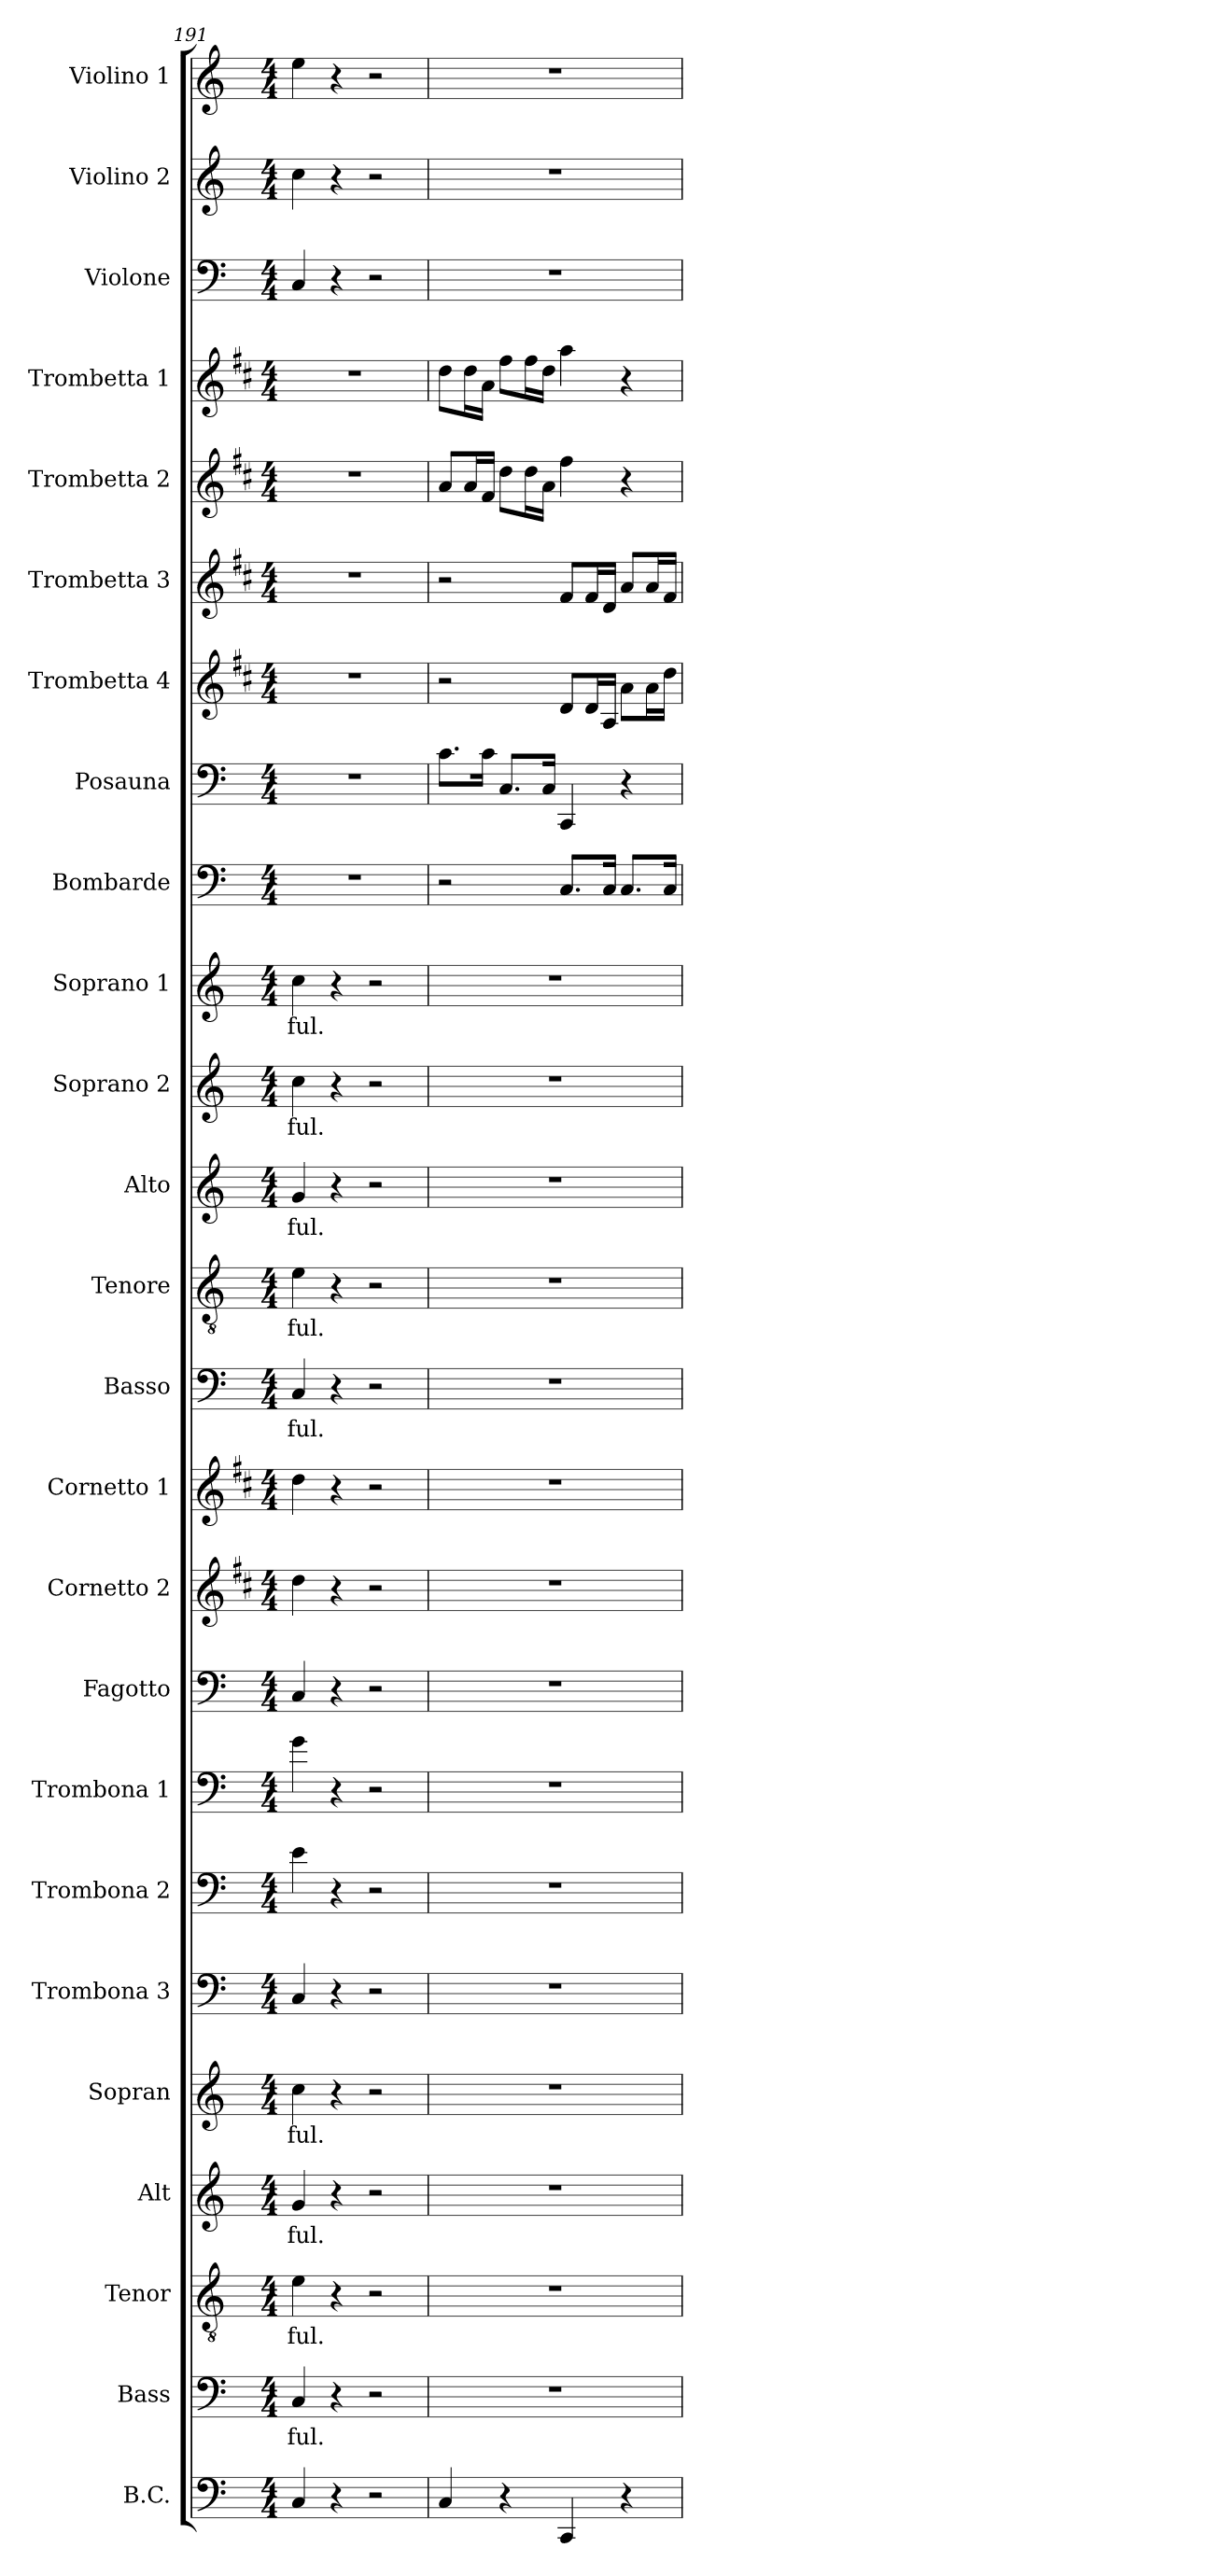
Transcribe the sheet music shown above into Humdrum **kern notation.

**kern	**kern	**text	**kern	**text	**kern	**text	**kern	**text	**kern	**kern	**kern	**kern	**kern	**kern	**kern	**text	**kern	**text	**kern	**text	**kern	**text	**kern	**text	**kern	**kern	**kern	**kern	**kern	**kern	**kern	**kern	**kern
*part25	*part24	*part24	*part23	*part23	*part22	*part22	*part21	*part21	*part20	*part19	*part18	*part17	*part16	*part15	*part14	*part14	*part13	*part13	*part12	*part12	*part11	*part11	*part10	*part10	*part9	*part8	*part7	*part6	*part5	*part4	*part3	*part2	*part1
*staff25	*staff24	*staff24	*staff23	*staff23	*staff22	*staff22	*staff21	*staff21	*staff20	*staff19	*staff18	*staff17	*staff16	*staff15	*staff14	*staff14	*staff13	*staff13	*staff12	*staff12	*staff11	*staff11	*staff10	*staff10	*staff9	*staff8	*staff7	*staff6	*staff5	*staff4	*staff3	*staff2	*staff1
*I"B.C.	*I"Bass	*	*I"Tenor	*	*I"Alt	*	*I"Sopran	*	*I"Trombona 3	*I"Trombona 2	*I"Trombona 1	*I"Fagotto	*I"Cornetto 2	*I"Cornetto 1	*I"Basso	*	*I"Tenore	*	*I"Alto	*	*I"Soprano 2	*	*I"Soprano 1	*	*I"Bombarde	*I"Posauna	*I"Trombetta 4	*I"Trombetta 3	*I"Trombetta 2	*I"Trombetta 1	*I"Violone	*I"Violino 2	*I"Violino 1
*I'B.C.	*I'B.	*	*I'T.	*	*I'A.	*	*I'S.	*	*I'Tbn. 2	*I'Tbn. 2	*I'Tbn. 1	*I'Fag.	*I'Cor. 2	*I'Cor. 1	*I'B.	*	*I'T.	*	*I'A.	*	*I'S.	*	*I'S.	*	*	*	*	*	*	*	*	*I'Vl. 2	*I'Vl. 1
*clefF4	*clefF4	*	*clefGv2	*	*clefG2	*	*clefG2	*	*clefF4	*clefF4	*clefF4	*clefF4	*clefG2	*clefG2	*clefF4	*	*clefGv2	*	*clefG2	*	*clefG2	*	*clefG2	*	*clefF4	*clefF4	*clefG2	*clefG2	*clefG2	*clefG2	*clefF4	*clefG2	*clefG2
*	*	*	*ITrd7c12	*	*	*	*	*	*	*	*	*	*ITrd1c2	*ITrd1c2	*	*	*ITrd7c12	*	*	*	*	*	*	*	*	*	*ITrd1c2	*ITrd1c2	*ITrd1c2	*ITrd1c2	*	*	*
*k[]	*k[]	*	*k[]	*	*k[]	*	*k[]	*	*k[]	*k[]	*k[]	*k[]	*k[]	*k[]	*k[]	*	*k[]	*	*k[]	*	*k[]	*	*k[]	*	*k[]	*k[]	*k[]	*k[]	*k[]	*k[]	*k[]	*k[]	*k[]
*C:	*C:	*	*C:	*	*C:	*	*C:	*	*C:	*C:	*C:	*C:	*C:	*C:	*C:	*	*C:	*	*C:	*	*C:	*	*C:	*	*C:	*C:	*C:	*C:	*C:	*C:	*C:	*C:	*C:
*M4/4	*M4/4	*	*M4/4	*	*M4/4	*	*M4/4	*	*M4/4	*M4/4	*M4/4	*M4/4	*M4/4	*M4/4	*M4/4	*	*M4/4	*	*M4/4	*	*M4/4	*	*M4/4	*	*M4/4	*M4/4	*M4/4	*M4/4	*M4/4	*M4/4	*M4/4	*M4/4	*M4/4
=191	=191	=191	=191	=191	=191	=191	=191	=191	=191	=191	=191	=191	=191	=191	=191	=191	=191	=191	=191	=191	=191	=191	=191	=191	=191	=191	=191	=191	=191	=191	=191	=191	=191
!	!	!LO:LY:b:color=#000000	!	!	!	!	!	!	!	!	!	!	!	!	!	!	!	!	!	!	!	!	!	!	!	!	!	!	!	!	!	!	!
!	!	!	!	!LO:LY:b:color=#000000	!	!	!	!	!	!	!	!	!	!	!	!	!	!	!	!	!	!	!	!	!	!	!	!	!	!	!	!	!
!	!	!	!	!	!	!LO:LY:b:color=#000000	!	!	!	!	!	!	!	!	!	!	!	!	!	!	!	!	!	!	!	!	!	!	!	!	!	!	!
!	!	!	!	!	!	!	!	!LO:LY:b:color=#000000	!	!	!	!	!	!	!	!	!	!	!	!	!	!	!	!	!	!	!	!	!	!	!	!	!
!	!	!	!	!	!	!	!	!	!	!	!	!	!	!	!	!LO:LY:b:color=#000000	!	!	!	!	!	!	!	!	!	!	!	!	!	!	!	!	!
!	!	!	!	!	!	!	!	!	!	!	!	!	!	!	!	!	!	!LO:LY:b:color=#000000	!	!	!	!	!	!	!	!	!	!	!	!	!	!	!
!	!	!	!	!	!	!	!	!	!	!	!	!	!	!	!	!	!	!	!	!LO:LY:b:color=#000000	!	!	!	!	!	!	!	!	!	!	!	!	!
!	!	!	!	!	!	!	!	!	!	!	!	!	!	!	!	!	!	!	!	!	!	!LO:LY:b:color=#000000	!	!	!	!	!	!	!	!	!	!	!
!	!	!	!	!	!	!	!	!	!	!	!	!	!	!	!	!	!	!	!	!	!	!	!	!LO:LY:b:color=#000000	!	!	!	!	!	!	!	!	!
4Ci/	4Ci/	-ful.	4Ei\	-ful.	4gi/	-ful.	4cci\	-ful.	4Ci/	4ei\	4gi\	4Ci/	4cci\	4cci\	4Ci/	-ful.	4Ei\	-ful.	4gi/	-ful.	4cci\	-ful.	4cci\	-ful.	1r	1r	1r	1r	1r	1r	4Ci/	4cci\	4eei\
4r	4r	.	4r	.	4r	.	4r	.	4r	4r	4r	4r	4r	4r	4r	.	4r	.	4r	.	4r	.	4r	.	.	.	.	.	.	.	4r	4r	4r
2r	2r	.	2r	.	2r	.	2r	.	2r	2r	2r	2r	2r	2r	2r	.	2r	.	2r	.	2r	.	2r	.	.	.	.	.	.	.	2r	2r	2r
=192	=192	=192	=192	=192	=192	=192	=192	=192	=192	=192	=192	=192	=192	=192	=192	=192	=192	=192	=192	=192	=192	=192	=192	=192	=192	=192	=192	=192	=192	=192	=192	=192	=192
4Ci/	1r	.	1r	.	1r	.	1r	.	1r	1r	1r	1r	1r	1r	1r	.	1r	.	1r	.	1r	.	1r	.	2r	8.ci\L	2r	2r	8gi/L	8cci\L	1r	1r	1r
.	.	.	.	.	.	.	.	.	.	.	.	.	.	.	.	.	.	.	.	.	.	.	.	.	.	.	.	.	16gi/L	16cci\L	.	.	.
.	.	.	.	.	.	.	.	.	.	.	.	.	.	.	.	.	.	.	.	.	.	.	.	.	.	16ci\Jk	.	.	16ei/JJ	16gi\JJ	.	.	.
4r	.	.	.	.	.	.	.	.	.	.	.	.	.	.	.	.	.	.	.	.	.	.	.	.	.	8.Ci/L	.	.	8cci\L	8eei\L	.	.	.
.	.	.	.	.	.	.	.	.	.	.	.	.	.	.	.	.	.	.	.	.	.	.	.	.	.	.	.	.	16cci\L	16eei\L	.	.	.
.	.	.	.	.	.	.	.	.	.	.	.	.	.	.	.	.	.	.	.	.	.	.	.	.	.	16Ci/Jk	.	.	16gi\JJ	16cci\JJ	.	.	.
4CCi/	.	.	.	.	.	.	.	.	.	.	.	.	.	.	.	.	.	.	.	.	.	.	.	.	8.Ci/L	4CCi/	8ci/L	8ei/L	4eei\	4ggi\	.	.	.
.	.	.	.	.	.	.	.	.	.	.	.	.	.	.	.	.	.	.	.	.	.	.	.	.	.	.	16ci/L	16ei/L	.	.	.	.	.
.	.	.	.	.	.	.	.	.	.	.	.	.	.	.	.	.	.	.	.	.	.	.	.	.	16Ci/Jk	.	16Gi/JJ	16ci/JJ	.	.	.	.	.
4r	.	.	.	.	.	.	.	.	.	.	.	.	.	.	.	.	.	.	.	.	.	.	.	.	8.Ci/L	4r	8gi\L	8gi/L	4r	4r	.	.	.
.	.	.	.	.	.	.	.	.	.	.	.	.	.	.	.	.	.	.	.	.	.	.	.	.	.	.	16gi\L	16gi/L	.	.	.	.	.
.	.	.	.	.	.	.	.	.	.	.	.	.	.	.	.	.	.	.	.	.	.	.	.	.	16Ci/Jk	.	16cci\JJ	16ei/JJ	.	.	.	.	.
=	=	=	=	=	=	=	=	=	=	=	=	=	=	=	=	=	=	=	=	=	=	=	=	=	=	=	=	=	=	=	=	=	=
*-	*-	*-	*-	*-	*-	*-	*-	*-	*-	*-	*-	*-	*-	*-	*-	*-	*-	*-	*-	*-	*-	*-	*-	*-	*-	*-	*-	*-	*-	*-	*-	*-	*-
